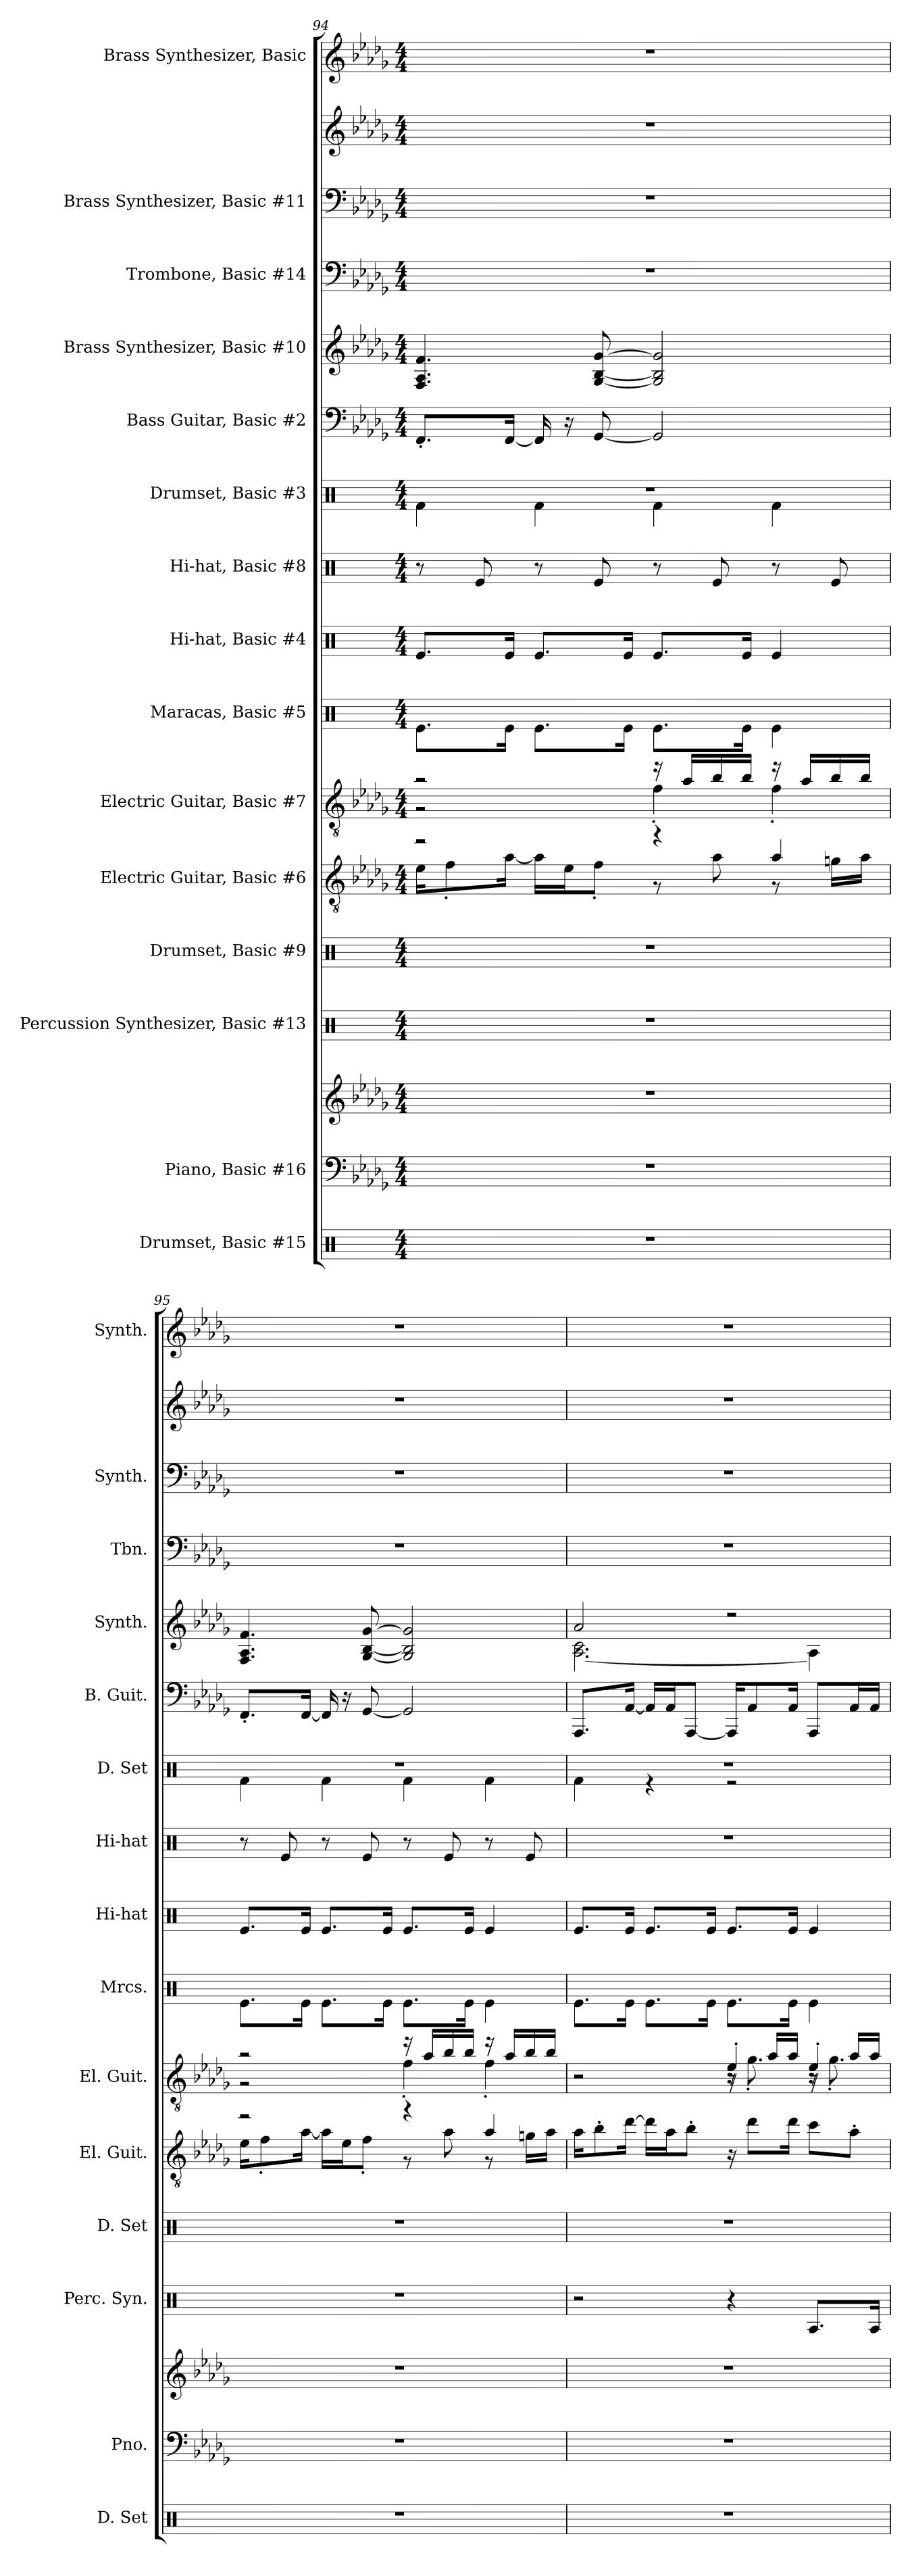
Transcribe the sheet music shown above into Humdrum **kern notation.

**kern	**kern	**kern	**kern	**kern	**kern	**kern	**kern	**kern	**kern	**kern	**kern	**kern	**kern	**kern	**kern	**kern
*part15	*part14	*part14	*part13	*part12	*part11	*part10	*part9	*part8	*part7	*part6	*part5	*part4	*part3	*part2	*part2	*part1
*staff17	*staff16	*staff15	*staff14	*staff13	*staff12	*staff11	*staff10	*staff9	*staff8	*staff7	*staff6	*staff5	*staff4	*staff3	*staff2	*staff1
*I"Drumset, Basic #15	*I"Piano, Basic #16	*	*I"Percussion Synthesizer, Basic #13	*I"Drumset, Basic #9	*I"Electric Guitar, Basic #6	*I"Electric Guitar, Basic #7	*I"Maracas, Basic #5	*I"Hi-hat, Basic #4	*I"Hi-hat, Basic #8	*I"Drumset, Basic #3	*I"Bass Guitar, Basic #2	*I"Brass Synthesizer, Basic #10	*I"Trombone, Basic #14	*I"Brass Synthesizer, Basic #11	*	*I"Brass Synthesizer, Basic
*I'D. Set	*I'Pno.	*	*I'Perc. Syn.	*I'D. Set	*I'El. Guit.	*I'El. Guit.	*I'Mrcs.	*I'Hi-hat	*I'Hi-hat	*I'D. Set	*I'B. Guit.	*I'Synth.	*I'Tbn.	*I'Synth.	*	*I'Synth.
*clefX	*clefF4	*clefG2	*clefX	*clefX	*clefGv2	*clefGv2	*clefX	*clefX	*clefX	*clefX	*clefF4	*clefG2	*clefF4	*clefF4	*clefG2	*clefG2
*	*	*	*	*	*	*	*	*	*	*	*ITrd7c12	*	*	*	*	*
*k[]	*k[b-e-a-d-g-]	*k[b-e-a-d-g-]	*k[]	*k[]	*k[b-e-a-d-g-]	*k[b-e-a-d-g-]	*k[]	*k[]	*k[]	*k[]	*k[b-e-a-d-g-]	*k[b-e-a-d-g-]	*k[b-e-a-d-g-]	*k[b-e-a-d-g-]	*k[b-e-a-d-g-]	*k[b-e-a-d-g-]
*M4/4	*M4/4	*M4/4	*M4/4	*M4/4	*M4/4	*M4/4	*M4/4	*M4/4	*M4/4	*M4/4	*M4/4	*M4/4	*M4/4	*M4/4	*M4/4	*M4/4
=94	=94	=94	=94	=94	=94	=94	=94	=94	=94	=94	=94	=94	=94	=94	=94	=94
*	*	*	*	*	*^	*^	*	*	*	*^	*	*	*	*	*	*
1r	1r	1r	1r	1r	2r	16e-\KL	2r	2r	8.Re\L	8.Re/L	8r	1r	4Rf\	8.FFF'/L	4.F/ 4.A-/ 4.f/	1r	1r	1r	1r
.	.	.	.	.	.	8f'\	.	.	.	.	.	.	.	.	.	.	.	.	.
.	.	.	.	.	.	.	.	.	.	.	8Re/	.	.	.	.	.	.	.	.
.	.	.	.	.	.	[16a-\Jk	.	.	16Re\Jk	16Re/Jk	.	.	.	[16FFF/Jk	.	.	.	.	.
.	.	.	.	.	.	16a-\LL]	.	.	8.Re\L	8.Re/L	8r	.	4Rf\	16FFF/]	.	.	.	.	.
.	.	.	.	.	.	16e-\J	.	.	.	.	.	.	.	16r	.	.	.	.	.
.	.	.	.	.	.	8f'\J	.	.	.	.	8Re/	.	.	[8GGG-/	[8G-/ [8B-/ [8g-/	.	.	.	.
.	.	.	.	.	.	.	.	.	16Re\Jk	16Re/Jk	.	.	.	.	.	.	.	.	.
.	.	.	.	.	4r	8r	16r	4f'\	8.Re\L	8.Re/L	8r	.	4Rf\	2GGG-/]	2G-/] 2B-/] 2g-/]	.	.	.	.
.	.	.	.	.	.	.	16a-/LL	.	.	.	.	.	.	.	.	.	.	.	.
.	.	.	.	.	.	8a-\	16b-/	.	.	.	8Re/	.	.	.	.	.	.	.	.
.	.	.	.	.	.	.	16b-/JJ	.	16Re\Jk	16Re/Jk	.	.	.	.	.	.	.	.	.
.	.	.	.	.	4a-/	8r	16r	4f'\	4Re\	4Re/	8r	.	4Rf\	.	.	.	.	.	.
.	.	.	.	.	.	.	16a-/LL	.	.	.	.	.	.	.	.	.	.	.	.
.	.	.	.	.	.	16gn\LL	16b-/	.	.	.	8Re/	.	.	.	.	.	.	.	.
.	.	.	.	.	.	16a-\JJ	16b-/JJ	.	.	.	.	.	.	.	.	.	.	.	.
!!LO:PB:g=z
=95	=95	=95	=95	=95	=95	=95	=95	=95	=95	=95	=95	=95	=95	=95	=95	=95	=95	=95	=95
1r	1r	1r	1r	1r	2r	16e-\KL	2r	2r	8.Re\L	8.Re/L	8r	1r	4Rf\	8.FFF'/L	4.F/ 4.A-/ 4.f/	1r	1r	1r	1r
.	.	.	.	.	.	8f'\	.	.	.	.	.	.	.	.	.	.	.	.	.
.	.	.	.	.	.	.	.	.	.	.	8Re/	.	.	.	.	.	.	.	.
.	.	.	.	.	.	[16a-\Jk	.	.	16Re\Jk	16Re/Jk	.	.	.	[16FFF/Jk	.	.	.	.	.
.	.	.	.	.	.	16a-\LL]	.	.	8.Re\L	8.Re/L	8r	.	4Rf\	16FFF/]	.	.	.	.	.
.	.	.	.	.	.	16e-\J	.	.	.	.	.	.	.	16r	.	.	.	.	.
.	.	.	.	.	.	8f'\J	.	.	.	.	8Re/	.	.	[8GGG-/	[8G-/ [8B-/ [8g-/	.	.	.	.
.	.	.	.	.	.	.	.	.	16Re\Jk	16Re/Jk	.	.	.	.	.	.	.	.	.
.	.	.	.	.	4r	8r	16r	4f'\	8.Re\L	8.Re/L	8r	.	4Rf\	2GGG-/]	2G-/] 2B-/] 2g-/]	.	.	.	.
.	.	.	.	.	.	.	16a-/LL	.	.	.	.	.	.	.	.	.	.	.	.
.	.	.	.	.	.	8a-\	16b-/	.	.	.	8Re/	.	.	.	.	.	.	.	.
.	.	.	.	.	.	.	16b-/JJ	.	16Re\Jk	16Re/Jk	.	.	.	.	.	.	.	.	.
.	.	.	.	.	4a-/	8r	16r	4f'\	4Re\	4Re/	8r	.	4Rf\	.	.	.	.	.	.
.	.	.	.	.	.	.	16a-/LL	.	.	.	.	.	.	.	.	.	.	.	.
.	.	.	.	.	.	16gn\LL	16b-/	.	.	.	8Re/	.	.	.	.	.	.	.	.
.	.	.	.	.	.	16a-\JJ	16b-/JJ	.	.	.	.	.	.	.	.	.	.	.	.
*	*	*	*	*	*v	*v	*	*	*	*	*	*	*	*	*	*	*	*	*
=96	=96	=96	=96	=96	=96	=96	=96	=96	=96	=96	=96	=96	=96	=96	=96	=96	=96	=96
*	*	*	*	*	*	*	*^	*	*	*	*	*	*	*^	*	*	*	*
1r	1r	1r	2r	1r	16a-\KL	2r	2r	2r	8.Re\L	8.Re/L	1r	1r	4Rf\	8.AAAA-/L	2a-/	[2.A-\ 2.c\	1r	1r	1r	1r
.	.	.	.	.	8b-'\	.	.	.	.	.	.	.	.	.	.	.	.	.	.	.
.	.	.	.	.	[16dd-\Jk	.	.	.	16Re\Jk	16Re/Jk	.	.	.	[16AAA-/Jk	.	.	.	.	.	.
.	.	.	.	.	16dd-\LL]	.	.	.	8.Re\L	8.Re/L	.	.	4r	16AAA-/LL]	.	.	.	.	.	.
.	.	.	.	.	16a-\J	.	.	.	.	.	.	.	.	16AAA-/J	.	.	.	.	.	.
.	.	.	.	.	8b-'\J	.	.	.	.	.	.	.	.	[8AAAA-/J	.	.	.	.	.	.
.	.	.	.	.	.	.	.	.	16Re\Jk	16Re/Jk	.	.	.	.	.	.	.	.	.	.
.	.	.	4r	.	16r	8r	16r	4e-'/	8.Re\L	8.Re/L	.	.	2r	16AAAA-/KL]	2r	.	.	.	.	.
.	.	.	.	.	8dd-\L	.	8.g-'\	.	.	.	.	.	.	8AAA-/	.	.	.	.	.	.
.	.	.	.	.	.	16a-/LL	.	.	.	.	.	.	.	.	.	.	.	.	.	.
.	.	.	.	.	16dd-\Jk	16a-/JJ	.	.	16Re\Jk	16Re/Jk	.	.	.	16AAA-/Jk	.	.	.	.	.	.
.	.	.	8.RA/L	.	8cc\L	8r	16r	4e-'/	4Re\	4Re/	.	.	.	8AAAA-/L	.	4A-\]	.	.	.	.
.	.	.	.	.	.	.	8.g-'\	.	.	.	.	.	.	.	.	.	.	.	.	.
.	.	.	.	.	8a-'\J	16a-/LL	.	.	.	.	.	.	.	16AAA-/L	.	.	.	.	.	.
.	.	.	16RA/Jk	.	.	16a-/JJ	.	.	.	.	.	.	.	16AAA-/JJ	.	.	.	.	.	.
*	*	*	*	*	*	*v	*v	*v	*	*	*	*v	*v	*	*v	*v	*	*	*	*
=	=	=	=	=	=	=	=	=	=	=	=	=	=	=	=	=
*-	*-	*-	*-	*-	*-	*-	*-	*-	*-	*-	*-	*-	*-	*-	*-	*-
